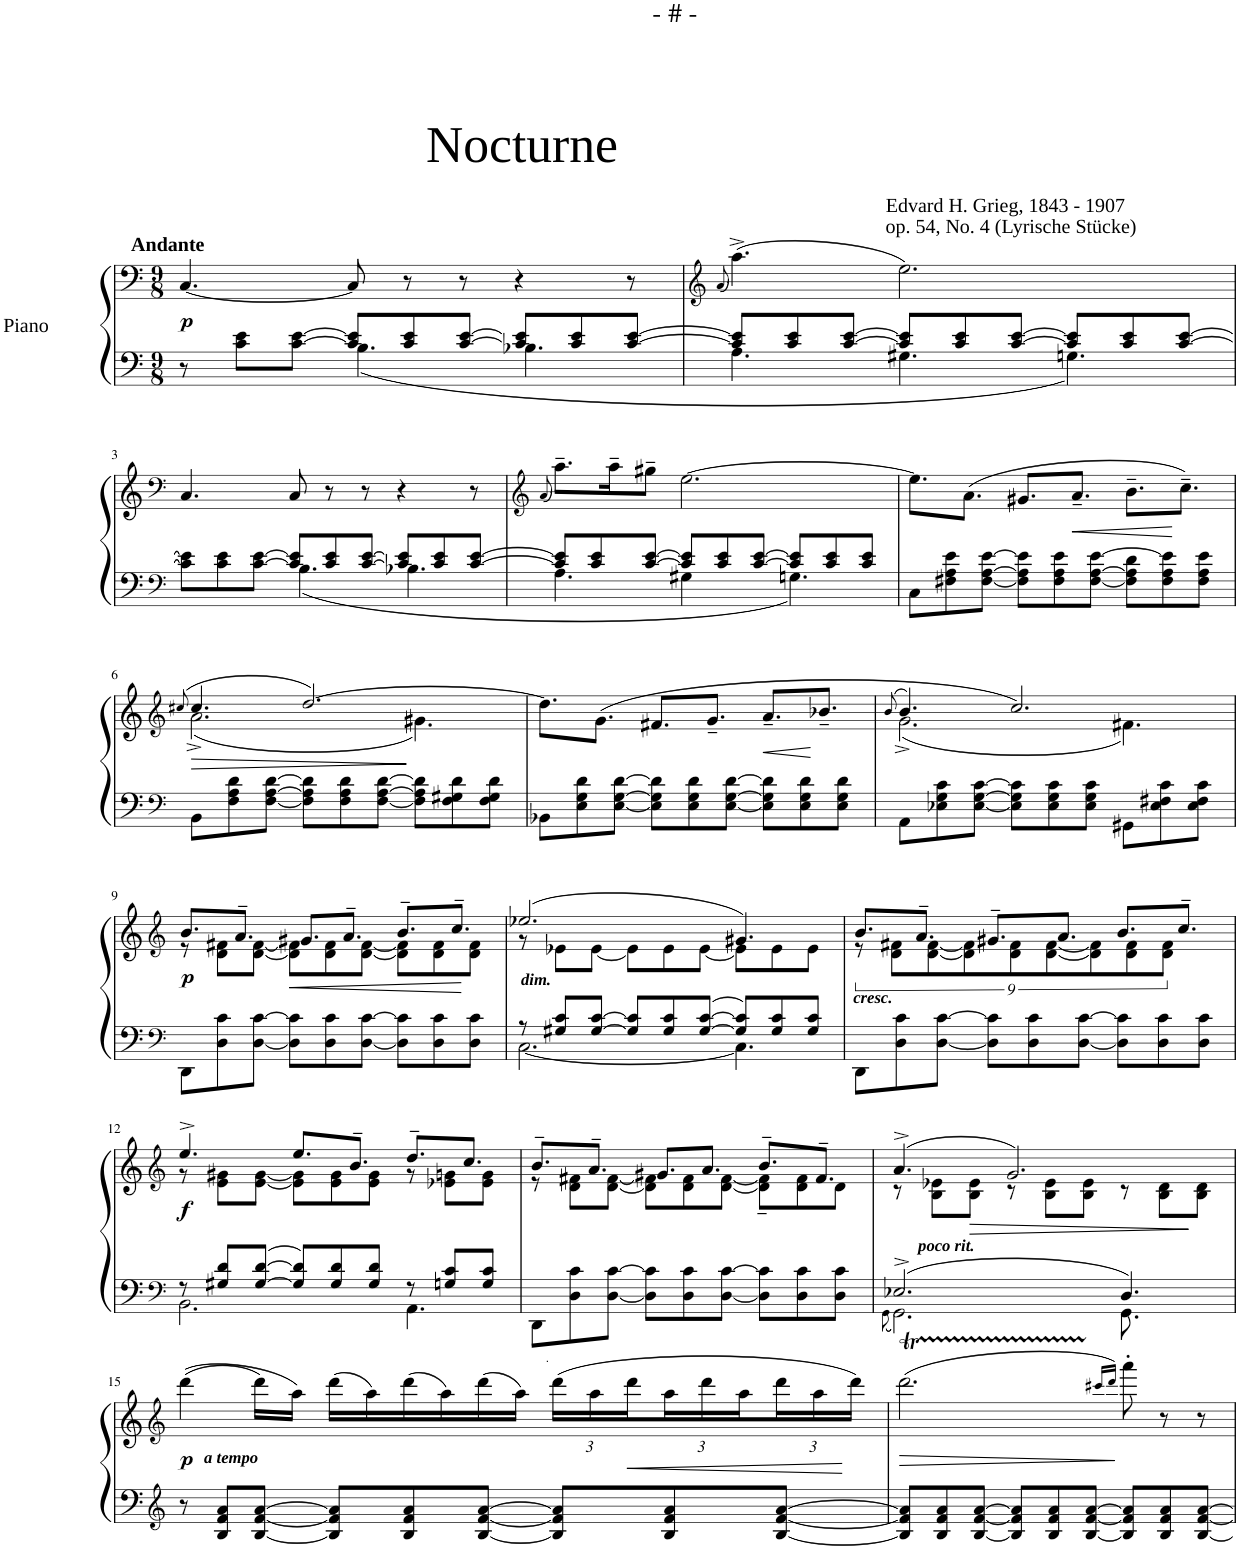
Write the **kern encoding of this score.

**kern	**kern	**dynam
*part1	*part1	*part1
*staff2	*staff1	*staff1/2
*I"unbenannt	*	*
*clefF4	*clefF4	*
*k[]	*k[]	*
*M9/8	*M9/8	*
=1	=1	=1
*^	*	*
!	!	!LO:TX:a:B:t=Andante	!
!	!	!LO:TX:b:t=Piano	!
!	!	!LO:TX:a:t=Nocturne	!
!	!	!	!LO:DY:b
8r	4.ryy	[4.C/	p
8c\ 8e\L	.	.	.
[8c\ [8e\J	.	.	.
8c/] 8e/]L	4.B\	8C/]	.
8c/ 8e/	.	8r	.
[8c/ [8e/J	.	8r	.
8c/] 8e/]L	4.B-X\	4r	.
8c/ 8e/	.	.	.
[8c/ [8e/J	.	8r	.
=2	=2	=2	=2
*	*	*clefG2	*
.	.	(8qa/	.
8c/] 8e/]L	4.A\	(4.aa^\)	.
8c/ 8e/	.	.	.
[8c/ [8e/J	.	.	.
!	!	!LO:TX:a:t=Edvard H. Grieg, 1843 - 1907	!
!	!	!LO:TX:a:t=op. 54, No. 4 (Lyrische Stücke)	!
8c/] 8e/]L	4.G#X\	2.ee\)	.
8c/ 8e/	.	.	.
[8c/ [8e/J	.	.	.
8c/] 8e/]L	4.Gn\	.	.
8c/ 8e/	.	.	.
[8c/ [8e/J	.	.	.
!!LO:LB:g=z
=3	=3	=3	=3
*clefF4	*	*clefF4	*
8c\] 8e\]L	4.ryy	4.C/	.
8c\ 8e\	.	.	.
[8c\ [8e\J	.	.	.
8c/] 8e/]L	4.B\	8C/	.
8c/ 8e/	.	8r	.
[8c/ [8e/J	.	8r	.
8c/] 8e/]L	4.B-X\	4r	.
8c/ 8e/	.	.	.
[8c/ [8e/J	.	8r	.
=4	=4	=4	=4
*	*	*clefG2	*
.	.	(8qa/	.
8c/] 8e/]L	4.A\	8.aa~\L)	.
8c/ 8e/	.	.	.
.	.	16aa~\K	.
[8c/ [8e/J	.	8gg#X~\J	.
8c/] 8e/]L	4G#X\	[2.ee\	.
8c/ 8e/	.	.	.
[8c/ [8e/J	8ryy	.	.
8c/] 8e/]L	4.Gn\	.	.
8c/ 8e/	.	.	.
8c/ 8e/J	.	.	.
*v	*v	*	*
=5	=5	=5
8C\L	8.ee\L]	.
8F#X\ 8A\ 8e\	.	.
.	(8.a\J	.
[8F#\ [8A\ [8e\J	.	.
8F#\] 8A\] 8e\]L	8.g#X/L	.
8F#\ 8A\ 8e\	.	.
!	!	!LO:HP:b
.	8.a~/J	<
[8F#\ [8A\ [8e\J	.	.
8F#\] 8A\] 8d\L	8.b~\L	.
8F#\ 8A\ 8e\]	.	.
.	8.cc~\J)	[
8F#\ 8A\ 8e\J	.	.
!!LO:LB:g=z
=6	=6	=6
*clefF4	*clefG2	*
.	(8qcc#X/	.
*	*^	*
8BB\L	4.cc#/	(2.a^\	.
8F\ 8A\ 8d\	.	.	.
[8F\ [8A\ [8d\J	.	.	.
8F\] 8A\] 8d\]L	[2.dd/)	.	.
8F\ 8A\ 8d\	.	.	.
[8F\ [8A\ [8d\J	.	.	.
8F\] 8A\] 8d\]L	.	4.g#X\)	.
8F\ 8G#X\ 8d\	.	.	.
8F\ 8G#\ 8d\J	.	.	.
*	*v	*v	*
=7	=7	=7
8BB-X\L	8.dd\L]	.
8E\ 8G\ 8d\	.	.
.	(8.g\J	.
[8E\ [8G\ [8d\J	.	.
8E\] 8G\] 8d\]L	8.f#X/L	.
8E\ 8G\ 8d\	.	.
.	8.g~/J	.
[8E\ [8G\ [8d\J	.	.
!	!	!LO:HP:b
8E\] 8G\] 8d\]L	8.a~/L	<
8E\ 8G\ 8d\	.	.
.	8.b-X~/J	[
8E\ 8G\ 8d\J	.	.
=8	=8	=8
.	(8qb/	.
*	*^	*
8AA\L	4.b/)	(2.g^\	.
8E-X\ 8G\ 8c\	.	.	.
[8E-\ [8G\ [8c\J	.	.	.
8E-\] 8G\] 8c\]L	2.cc/)	.	.
8E-\ 8G\ 8c\	.	.	.
8E-\ 8G\ 8c\J	.	.	.
8GG#X\L	.	4.f#X\)	.
8E-\ 8F#X\ 8c\	.	.	.
8E-\ 8F#\ 8c\J	.	.	.
!!LO:LB:g=z	!!
=9	=9	=9	=9
*clefF4	*clefG2	*	*
!	!	!	!LO:DY:b
8DD\L	8.b/L	8r	p
8D\ 8c\	.	8d\ 8f#X\L	.
.	8.a~/J	.	.
[8D\ [8c\J	.	[8d\ [8f#\J	.
!	!	!	!LO:HP:b
8D\] 8c\]L	8.g#X/L	8d\] 8f#\]L	<
8D\ 8c\	.	8d\ 8f#\	.
.	8.a~/J	.	.
[8D\ [8c\J	.	[8d\ [8f#\J	.
8D\] 8c\]L	8.b~/L	8d\] 8f#\]L	.
8D\ 8c\	.	8d\ 8f#\	.
.	8.cc~/J	.	.
8D\ 8c\J	.	8d\ 8f#\J	[
=10	=10	=10	=10
*^	*	*	*
8r	[2.C\	(2.ee-X/	8r	.
!	!	!	!LO:TX:b:Bi:t=dim.	!
8G#X/ 8c/L	.	.	8e-X\L	.
[8G#/ [8c/J	.	.	[8e-\J	.
8G#/] 8c/]L	.	.	8e-\L]	.
8G#/ 8c/	.	.	8e-\	.
[8G#/ [8c/J	.	.	[8e-\J	.
8G#/] 8c/]L	4.C\]	4.g#X/)	8e-\L]	.
8G#/ 8c/	.	.	8e-\	.
!LO:TX:a:Bi:t=cresc.	!	!	!	!
8G#/ 8c/J	.	.	8e-\J	.
*v	*v	*	*	*
=11	=11	=11	=11
8DD\L	8.b/L	9r	.
.	.	9d\ 9f#X\L	.
8D\ 8c\	.	.	.
.	8.a~/J	.	.
.	.	[9d\ [9f#\	.
[8D\ [8c\J	.	.	.
.	.	9d\] 9f#\]	.
8D\] 8c\]L	8.g#X~/L	.	.
.	.	9d\ 9f#\	.
8D\ 8c\	.	.	.
.	.	[9d\ [9f#\	.
.	8.a/J	.	.
[8D\ [8c\J	.	.	.
.	.	9d\] 9f#\]	.
8D\] 8c\]L	8.b/L	.	.
.	.	9d\ 9f#\	.
8D\ 8c\	.	.	.
.	.	9d\ 9f#\J	.
.	8.cc~/J	.	.
8D\ 8c\J	.	8ryy	.
!!LO:LB:g=z	!!
=12	=12	=12	=12
*clefF4	*clefG2	*	*
*^	*	*	*
!	!	!	!	!LO:DY:b
8r	2.BB\	4.ee^/	8r	f
8G#X/ 8d/L	.	.	8e\ 8g#X\L	.
[8G#/ [8d/J	.	.	[8e\ [8g#\J	.
8G#/] 8d/]L	.	8.ee/L	8e\] 8g#\]L	.
8G#/ 8d/	.	.	8e\ 8g#\	.
.	.	8.b~/J	.	.
8G#/ 8d/J	.	.	8e\ 8g#\J	.
8r	4.AA\	8.dd~/L	8r	.
8Gn/ 8c/L	.	.	8e-X\ 8gn\L	.
.	.	8.cc/J	.	.
8G/ 8c/J	.	.	8e-\ 8g\J	.
*v	*v	*	*	*
=13	=13	=13	=13
!LO:TX:b:t=.	!	!	!
8DD\L	8.b~/L	8r	.
8D\ 8c\	.	8d\ 8f#X\L	.
.	8.a~/J	.	.
[8D\ [8c\J	.	[8d\ [8f#\J	.
8D\] 8c\]L	8.g#X/L	8d\] 8f#\]L	.
8D\ 8c\	.	8d\ 8f#\	.
.	8.a/J	.	.
[8D\ [8c\J	.	[8d\ [8f#\J	.
8D\] 8c\]L	8.b~/L	8d\]~ 8f#\]~L	.
8D\ 8c\	.	8d\ 8f#\	.
.	8.f#~/J	.	.
8D\ 8c\J	.	8d\J	.
=14	=14	=14	=14
*^	*	*	*
.	8qGG\	.	.	.
!LO:TX:a:Bi:t=poco rit.	!	!	!	!
2.E-X^/	2.GG\	(4.a^/	8r	.
.	.	.	8B\ 8e-X\L	.
!	!	!	!	!LO:HP:b
.	.	.	8B\ 8e-\J	>
.	.	2.g/)	8r	.
.	.	.	8B\ 8e-\L	.
.	.	.	8B\ 8e-\J	.
4.D/	8.GG\	.	8r	.
.	.	.	8B\ 8d\L	.
.	8.ryy	.	.	.
.	.	.	8B\ 8d\J	]
*v	*v	*	*	*
*	*v	*v	*
!!LO:LB:g=z
=15	=15	=15
*clefG2	*clefG2	*
*	*^	*
!	!LO:TX:b:Bi:t=a tempo	!	!
!	!	!	!LO:DY:b
*	*v	*v	*
8r	((4ddd\	p
8B/ 8f/ 8a/L	.	.
[8B/ [8f/ [8a/J	16ddd\LL)	.
.	16aa\JJ)	.
8B/] 8f/] 8a/]L	(16ddd\LL	.
.	16aa\)	.
8B/ 8f/ 8a/	(16ddd\	.
.	16aa\)	.
[8B/ [8f/ [8a/J	(16ddd\	.
.	16aa\JJ)	.
*	*Xbrackettup	*
8B/] 8f/] 8a/]L	(24ddd\LL	.
.	24aa\	.
!	!	!LO:HP:b
.	24ddd\	<
8B/ 8f/ 8a/	24aa\	.
.	24ddd\	.
.	24aa\	.
[8B/ [8f/ [8a/J	24ddd\	.
.	24aa\	.
.	24ddd\JJ)	[
=16	=16	=16
!	!	!LO:HP:b
8B/] 8f/] 8a/]L	(2.dddT\	>
8B/ 8f/ 8a/	.	.
[8B/ [8f/ [8a/J	.	.
8B/] 8f/] 8a/]L	.	.
8B/ 8f/ 8a/	.	.
[8B/ [8f/ [8a/J	.	.
.	16qccc#X/LL	.
.	16qddd/JJ)	.
8B/] 8f/] 8a/]L	8aaa'\	]
8B/ 8f/ 8a/	8r	.
[8B/ [8f/ [8a/J	8r	.
=	=	=
*-	*-	*-
